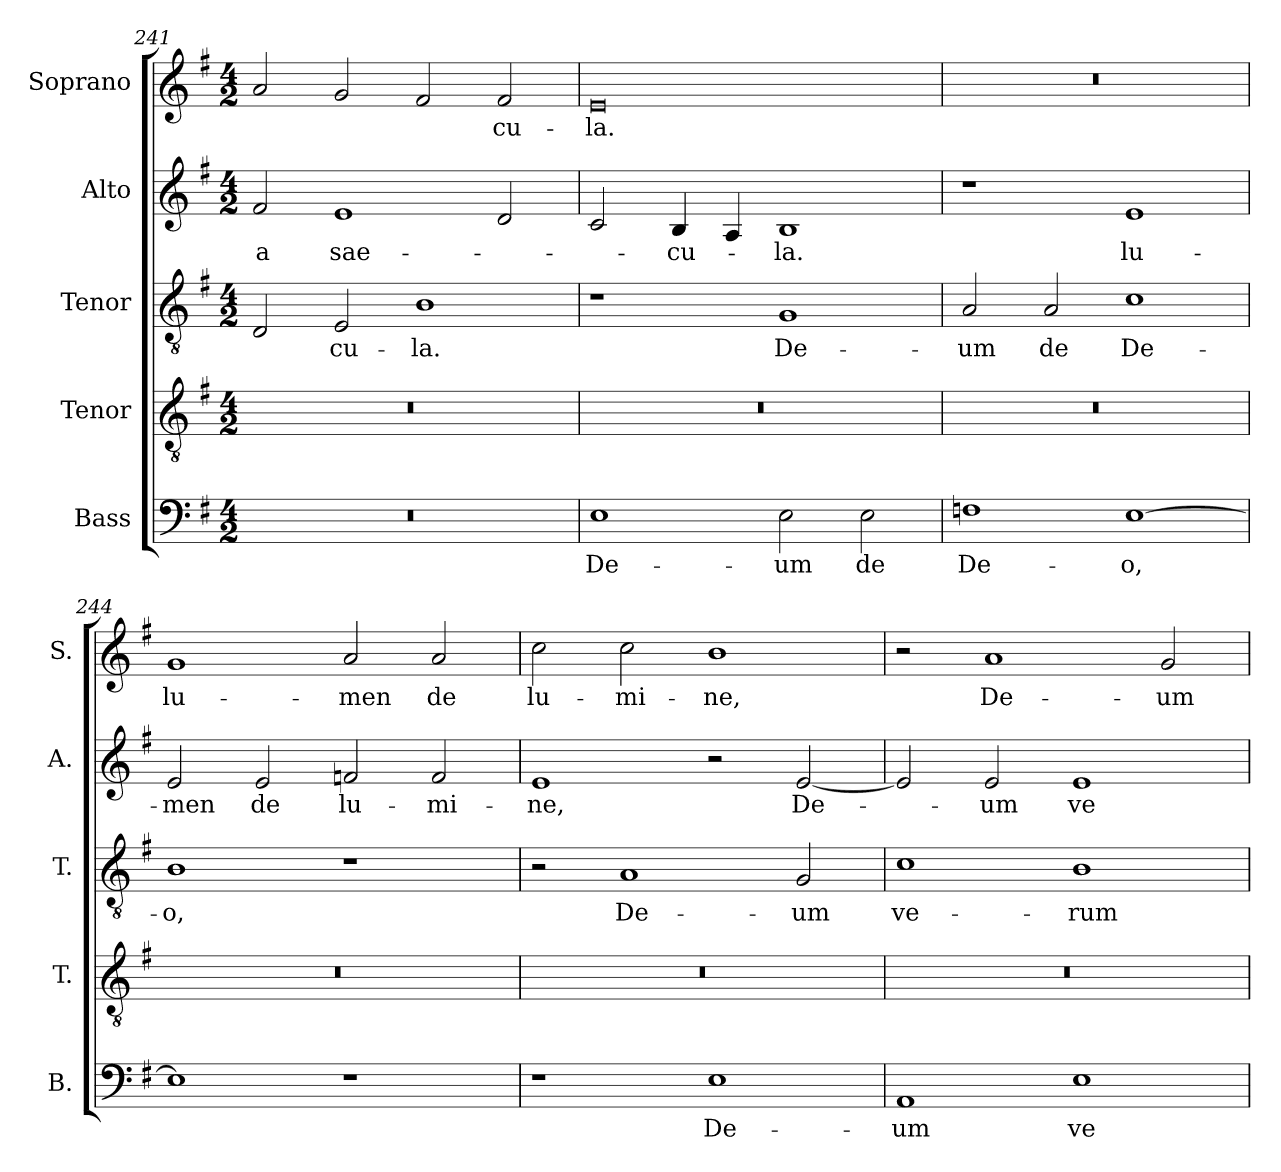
**kern	**text	**kern	**kern	**text	**kern	**text	**kern	**text
*part5	*part5	*part4	*part3	*part3	*part2	*part2	*part1	*part1
*staff5	*staff5	*staff4	*staff3	*staff3	*staff2	*staff2	*staff1	*staff1
*I"Bass	*	*I"Tenor	*I"Tenor	*	*I"Alto	*	*I"Soprano	*
*I'B.	*	*I'T.	*I'T.	*	*I'A.	*	*I'S.	*
!!LO:LB:g=z
*clefF4	*	*clefGv2	*clefGv2	*	*clefG2	*	*clefG2	*
*	*	*ITrd7c12	*ITrd7c12	*	*	*	*	*
*k[f#]	*	*k[f#]	*k[f#]	*	*k[f#]	*	*k[f#]	*
*G:	*	*G:	*G:	*	*G:	*	*G:	*
*M4/2	*	*M4/2	*M4/2	*	*M4/2	*	*M4/2	*
=241	=241	=241	=241	=241	=241	=241	=241	=241
!LO:N:vis=1	!	!LO:N:vis=1	!	!	!	!	!	!
!	!	!	!	!	!	!LO:LY:b:color=#000000	!	!
0r	.	0r	2DDi/	.	2f#i/	-a	2ai/	.
!	!	!	!	!LO:LY:b:color=#000000	!	!	!	!
!	!	!	!	!	!	!LO:LY:b:color=#000000	!	!
.	.	.	2EEi/	-cu-	1ei	sae-	2gi/	.
!	!	!	!	!LO:LY:b:color=#000000	!	!	!	!
.	.	.	1BBi	-la.	.	.	2f#i/	.
!	!	!	!	!	!	!	!	!LO:LY:b:color=#000000
.	.	.	.	.	2di/	.	2f#i/	-cu-
=242	=242	=242	=242	=242	=242	=242	=242	=242
!	!LO:LY:b:color=#000000	!LO:N:vis=1	!	!	!	!	!	!
!	!	!	!	!	!	!	!	!LO:LY:b:color=#000000
1Ei	De-	0r	1r	.	2ci/	.	0ei	-la.
!	!	!	!	!	!	!LO:LY:b:color=#000000	!	!
.	.	.	.	.	4Bi/	-cu-	.	.
.	.	.	.	.	4Ai/	.	.	.
!	!LO:LY:b:color=#000000	!	!	!	!	!	!	!
!	!	!	!	!LO:LY:b:color=#000000	!	!	!	!
!	!	!	!	!	!	!LO:LY:b:color=#000000	!	!
2Ei\	-um	.	1GGi	De-	1Bi	-la.	.	.
!	!LO:LY:b:color=#000000	!	!	!	!	!	!	!
2Ei\	de	.	.	.	.	.	.	.
=243	=243	=243	=243	=243	=243	=243	=243	=243
!	!LO:LY:b:color=#000000	!LO:N:vis=1	!	!	!	!	!	!
!	!	!	!	!LO:LY:b:color=#000000	!	!	!LO:N:vis=1	!
1Fni	De-	0r	2AAi/	-um	1r	.	0r	.
!	!	!	!	!LO:LY:b:color=#000000	!	!	!	!
.	.	.	2AAi/	de	.	.	.	.
!	!LO:LY:b:color=#000000	!	!	!	!	!	!	!
!	!	!	!	!LO:LY:b:color=#000000	!	!	!	!
!	!	!	!	!	!	!LO:LY:b:color=#000000	!	!
[1Ei	-o,	.	1Ci	De-	1ei	lu-	.	.
=244	=244	=244	=244	=244	=244	=244	=244	=244
!	!	!LO:N:vis=1	!	!	!	!	!	!
!	!	!	!	!LO:LY:b:color=#000000	!	!	!	!
!	!	!	!	!	!	!LO:LY:b:color=#000000	!	!
!	!	!	!	!	!	!	!	!LO:LY:b:color=#000000
1Ei]	.	0r	1BBi	-o,	2ei/	-men	1gi	lu-
!	!	!	!	!	!	!LO:LY:b:color=#000000	!	!
.	.	.	.	.	2ei/	de	.	.
!	!	!	!	!	!	!LO:LY:b:color=#000000	!	!
!	!	!	!	!	!	!	!	!LO:LY:b:color=#000000
1r	.	.	1r	.	2fni/	lu-	2ai/	-men
!	!	!	!	!	!	!LO:LY:b:color=#000000	!	!
!	!	!	!	!	!	!	!	!LO:LY:b:color=#000000
.	.	.	.	.	2fi/	-mi-	2ai/	de
=245	=245	=245	=245	=245	=245	=245	=245	=245
!	!	!LO:N:vis=1	!	!	!	!	!	!
!	!	!	!	!	!	!LO:LY:b:color=#000000	!	!
!	!	!	!	!	!	!	!	!LO:LY:b:color=#000000
1r	.	0r	2r	.	1ei	-ne,	2cci\	lu-
!	!	!	!	!LO:LY:b:color=#000000	!	!	!	!
!	!	!	!	!	!	!	!	!LO:LY:b:color=#000000
.	.	.	1AAi	De-	.	.	2cci\	-mi-
!	!LO:LY:b:color=#000000	!	!	!	!	!	!	!
!	!	!	!	!	!	!	!	!LO:LY:b:color=#000000
1Ei	De-	.	.	.	2r	.	1bi	-ne,
!	!	!	!	!LO:LY:b:color=#000000	!	!	!	!
!	!	!	!	!	!	!LO:LY:b:color=#000000	!	!
.	.	.	2GGi/	-um	[2ei/	De-	.	.
=246	=246	=246	=246	=246	=246	=246	=246	=246
!	!LO:LY:b:color=#000000	!LO:N:vis=1	!	!	!	!	!	!
!	!	!	!	!LO:LY:b:color=#000000	!	!	!	!
1AAi	-um	0r	1Ci	ve-	2ei/]	.	2r	.
!	!	!	!	!	!	!LO:LY:b:color=#000000	!	!
!	!	!	!	!	!	!	!	!LO:LY:b:color=#000000
.	.	.	.	.	2ei/	-um	1ai	De-
!	!LO:LY:b:color=#000000	!	!	!	!	!	!	!
!	!	!	!	!LO:LY:b:color=#000000	!	!	!	!
!	!	!	!	!	!	!LO:LY:b:color=#000000	!	!
1Ei	ve-	.	1BBi	-rum	1ei	ve-	.	.
!	!	!	!	!	!	!	!	!LO:LY:b:color=#000000
.	.	.	.	.	.	.	2gi/	-um
=	=	=	=	=	=	=	=	=
*-	*-	*-	*-	*-	*-	*-	*-	*-
